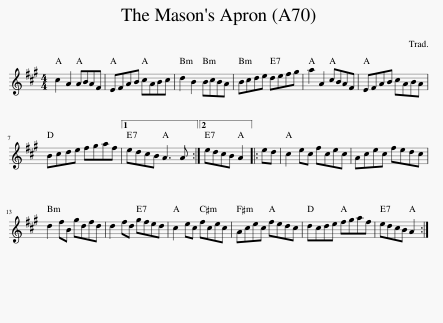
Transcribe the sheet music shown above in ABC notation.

X:1
L:1/8
M:4/4
I:linebreak $
K:A
V:1 treble
V:1
 c2 A2 ABAF | EFAB cABc | d2 B2 BcBA | Bcde defg | a2 A2 cBAF | %5
 EFAB cABA |$ Bcde fgaf |1 edcB A3 A :|2 edcB A2 |: ed | %10
 c2 ec fcec | Acec fedc |$ d2 fB gdfd | d2 fd gfed | c2 ec fcec | %15
 Acec fedc | dcde fgaf | edcB A2 :| %18
